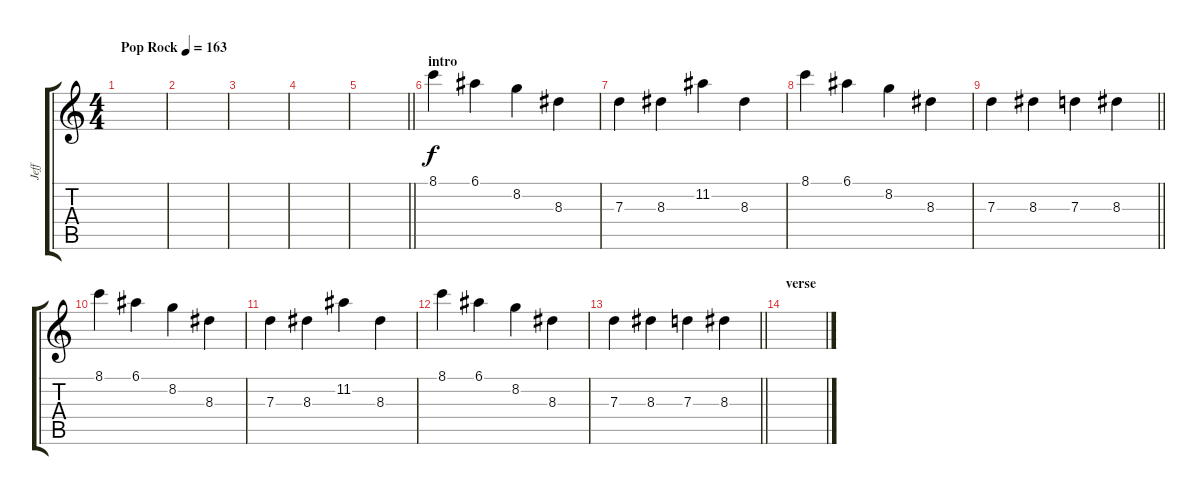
\track ("Jeff" "Jeff") {instrument distortionguitar bank 177}
\staff {score tabs}
\tuning (E4 B3 G3 D3 A2 D2) {hide}
\ts (4 4)
\tempo (163 "Pop Rock")
\clef g2
\ks c
|
|
|
|
\barLineRight lightlight
|
\section ("" "intro")
8.1.4 6.1.4 8.2.4 8.3.4 |
7.3.4 8.3.4 11.2.4 8.3.4 |
8.1.4 6.1.4 8.2.4 8.3.4 |
\barLineRight lightlight
7.3.4 8.3.4 7.3.4 8.3.4 |
8.1.4 6.1.4 8.2.4 8.3.4 |
7.3.4 8.3.4 11.2.4 8.3.4 |
8.1.4 6.1.4 8.2.4 8.3.4 |
\barLineRight lightlight
7.3.4 8.3.4 7.3.4 8.3.4 |
\section ("" "verse")
